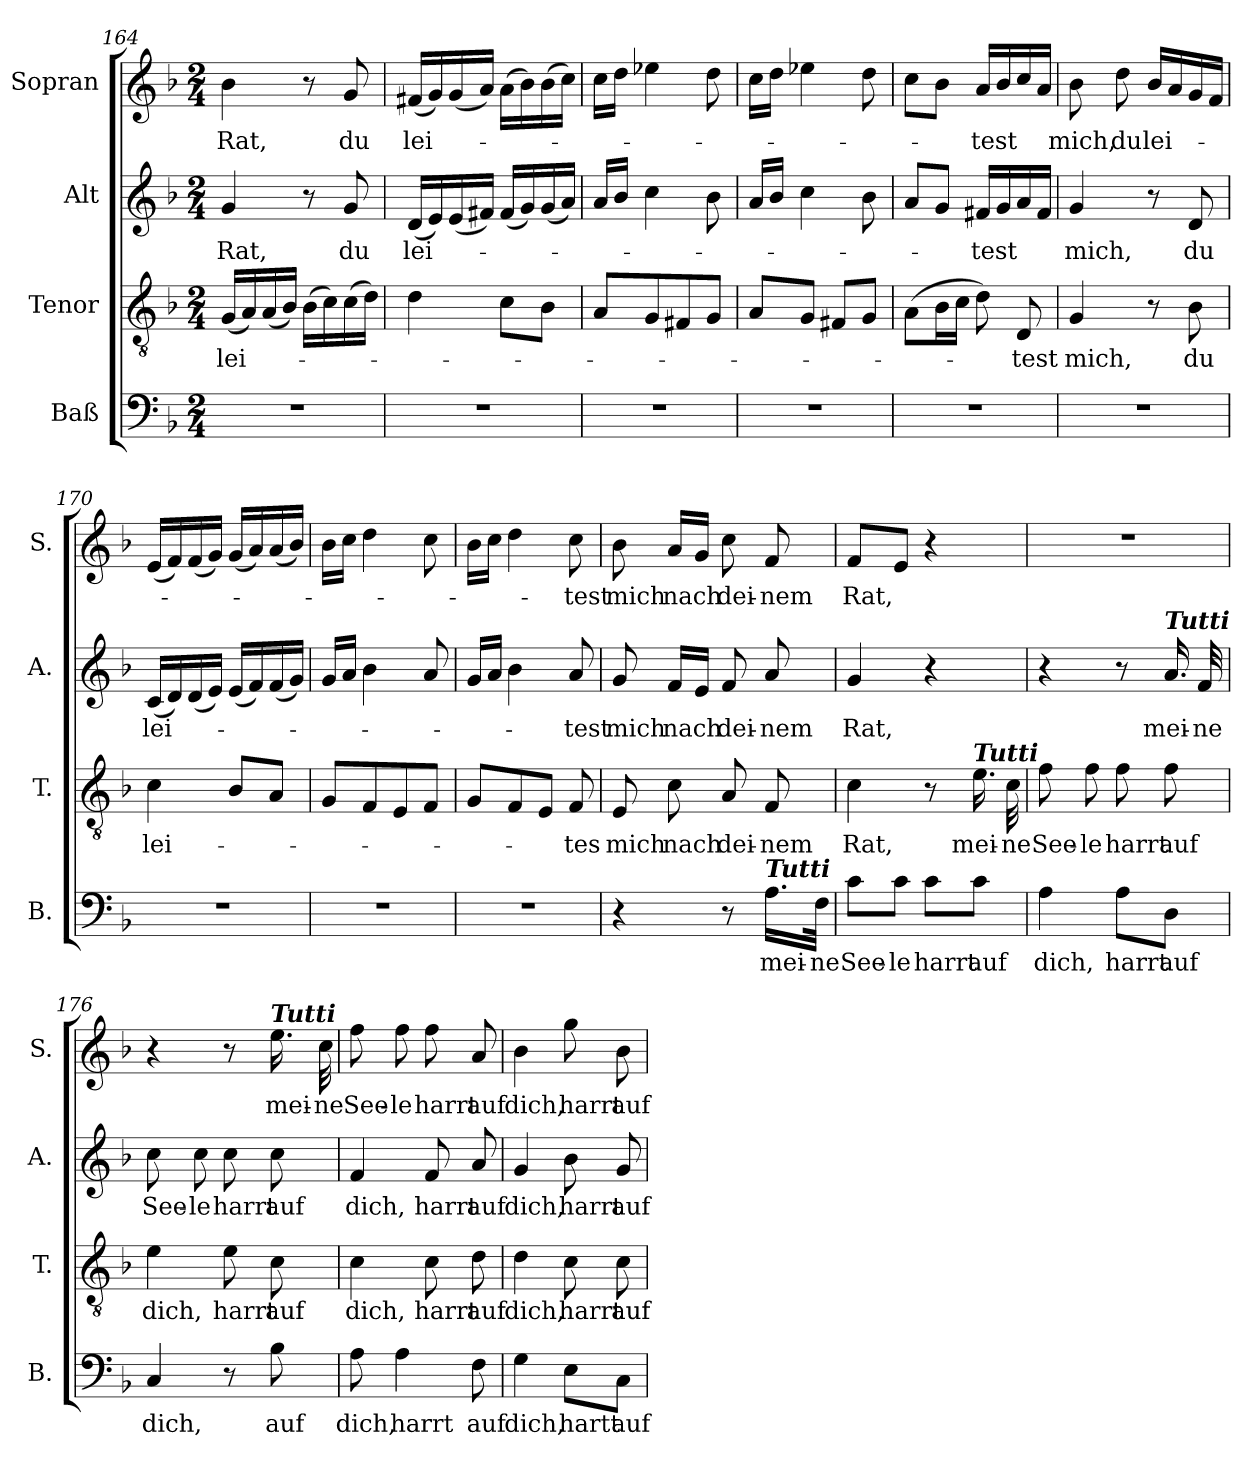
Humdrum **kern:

**kern	**text	**kern	**text	**kern	**text	**kern	**text
*part4	*part4	*part3	*part3	*part2	*part2	*part1	*part1
*staff4	*staff4	*staff3	*staff3	*staff2	*staff2	*staff1	*staff1
*I"Baß	*	*I"Tenor	*	*I"Alt	*	*I"Sopran	*
*I'B.	*	*I'T.	*	*I'A.	*	*I'S.	*
*clefF4	*	*clefGv2	*	*clefG2	*	*clefG2	*
*k[b-]	*	*k[b-]	*	*k[b-]	*	*k[b-]	*
*F:	*	*F:	*	*F:	*	*F:	*
*M2/4	*	*M2/4	*	*M2/4	*	*M2/4	*
=164	=164	=164	=164	=164	=164	=164	=164
!	!	!	!LO:LY:b	!	!LO:LY:b	!	!LO:LY:b
2r	.	(<16G/LL	lei-	4g/	Rat,	4b-\	Rat,
.	.	16A/)	.	.	.	.	.
.	.	(<16A/	.	.	.	.	.
.	.	16B-/JJ)	.	.	.	.	.
.	.	(>16B-\LL	.	8r	.	8r	.
.	.	16c\)	.	.	.	.	.
!	!	!	!	!	!LO:LY:b	!	!LO:LY:b
.	.	(>16c\	.	8g/	du	8g/	du
.	.	16d\JJ)	.	.	.	.	.
=165	=165	=165	=165	=165	=165	=165	=165
!	!	!	!	!	!LO:LY:b	!	!LO:LY:b
2r	.	4d\	.	(<16d/LL	lei-	(<16f#X/LL	lei-
.	.	.	.	16e/)	.	16g/)	.
.	.	.	.	(<16e/	.	(<16g/	.
.	.	.	.	16f#X/JJ)	.	16a/JJ)	.
.	.	8c\L	.	(<16f#/LL	.	(>16a\LL	.
.	.	.	.	16g/)	.	16b-\)	.
.	.	8B-\J	.	(<16g/	.	(>16b-\	.
.	.	.	.	16a/JJ)	.	16cc\JJ)	.
=166	=166	=166	=166	=166	=166	=166	=166
2r	.	8A/L	.	16a/LL	.	16cc\LL	.
.	.	.	.	16b-/JJ	.	16dd\JJ	.
.	.	8G/	.	4cc\	.	4ee-X\	.
.	.	8F#X/	.	.	.	.	.
.	.	8G/J	.	8b-\	.	8dd\	.
=167	=167	=167	=167	=167	=167	=167	=167
2r	.	8A/L	.	16a/LL	.	16cc\LL	.
.	.	.	.	16b-/JJ	.	16dd\JJ	.
.	.	8G/J	.	4cc\	.	4ee-X\	.
.	.	8F#X/L	.	.	.	.	.
.	.	8G/J	.	8b-\	.	8dd\	.
=168	=168	=168	=168	=168	=168	=168	=168
2r	.	(>8A\L	.	8a/L	.	8cc\L	.
.	.	16B-\L	.	8g/J	.	8b-\J	.
.	.	16c\JJ	.	.	.	.	.
!	!	!	!	!	!LO:LY:b	!	!LO:LY:b
.	.	8d\)	.	16f#X/LL	-test	16a/LL	-test
.	.	.	.	16g/	.	16b-/	.
!	!	!	!LO:LY:b	!	!	!	!
.	.	8D/	-test	16a/	.	16cc/	.
.	.	.	.	16f#/JJ	.	16a/JJ	.
!!LO:LB:g=z
=169	=169	=169	=169	=169	=169	=169	=169
!	!	!	!LO:LY:b	!	!LO:LY:b	!	!LO:LY:b
2r	.	4G/	mich,	4g/	mich,	8b-\	mich,
!	!	!	!	!	!	!	!LO:LY:b
.	.	.	.	.	.	8dd\	du
!	!	!	!	!	!	!	!LO:LY:b
.	.	8r	.	8r	.	16b-/LL	lei-
.	.	.	.	.	.	16a/	.
!	!	!	!LO:LY:b	!	!LO:LY:b	!	!
.	.	8B-\	du	8d/	du	16g/	.
.	.	.	.	.	.	16f/JJ	.
=170	=170	=170	=170	=170	=170	=170	=170
!	!	!	!LO:LY:b	!	!LO:LY:b	!	!
2r	.	4c\	lei-	(<16c/LL	lei-	(<16e/LL	.
.	.	.	.	16d/)	.	16f/)	.
.	.	.	.	(<16d/	.	(<16f/	.
.	.	.	.	16e/JJ)	.	16g/JJ)	.
.	.	8B-/L	.	(<16e/LL	.	(<16g/LL	.
.	.	.	.	16f/)	.	16a/)	.
.	.	8A/J	.	(<16f/	.	(<16a/	.
.	.	.	.	16g/JJ)	.	16b-/JJ)	.
=171	=171	=171	=171	=171	=171	=171	=171
2r	.	8G/L	.	16g/LL	.	16b-\LL	.
.	.	.	.	16a/JJ	.	16cc\JJ	.
.	.	8F/	.	4b-\	.	4dd\	.
.	.	8E/	.	.	.	.	.
.	.	8F/J	.	8a/	.	8cc\	.
=172	=172	=172	=172	=172	=172	=172	=172
2r	.	8G/L	.	16g/LL	.	16b-\LL	.
.	.	.	.	16a/JJ	.	16cc\JJ	.
.	.	8F/	.	4b-\	.	4dd\	.
.	.	8E/J	.	.	.	.	.
!	!	!	!LO:LY:b	!	!LO:LY:b	!	!LO:LY:b
.	.	8F/	-tes	8a/	-test	8cc\	-test
=173	=173	=173	=173	=173	=173	=173	=173
!	!	!	!LO:LY:b	!	!LO:LY:b	!	!LO:LY:b
4r	.	8E/	mich	8g/	mich	8b-\	mich
!	!	!	!LO:LY:b	!	!LO:LY:b	!	!LO:LY:b
.	.	8c\	nach	16f/LL	nach	16a/LL	nach
.	.	.	.	16e/JJ	.	16g/JJ	.
!	!	!	!LO:LY:b	!	!LO:LY:b	!	!LO:LY:b
8r	.	8A/	dei-	8f/	dei-	8cc\	dei-
!LO:TX:a:Bi:t=Tutti	!	!	!	!	!	!	!
!	!LO:LY:b	!	!LO:LY:b	!	!LO:LY:b	!	!LO:LY:b
16.A\LL	mei-	8F/	-nem	8a/	-nem	8f/	-nem
!	!LO:LY:b	!	!	!	!	!	!
32F\JJk	-ne	.	.	.	.	.	.
=174	=174	=174	=174	=174	=174	=174	=174
!	!LO:LY:b	!	!LO:LY:b	!	!LO:LY:b	!	!LO:LY:b
8c\L	See-	4c\	Rat,	4g/	Rat,	8f/L	Rat,
!	!LO:LY:b	!	!	!	!	!	!
8c\J	-le	.	.	.	.	8e/J	.
!	!LO:LY:b	!	!	!	!	!	!
8c\L	harrt	8r	.	4r	.	4r	.
!	!	!LO:TX:a:Bi:t=Tutti	!	!	!	!	!
!	!LO:LY:b	!	!LO:LY:b	!	!	!	!
8c\J	auf	16.e\	mei-	.	.	.	.
!	!	!	!LO:LY:b	!	!	!	!
.	.	32c\	-ne	.	.	.	.
!!LO:LB:g=z
=175	=175	=175	=175	=175	=175	=175	=175
!	!LO:LY:b	!	!LO:LY:b	!	!	!	!
4A\	dich,	8f\	See-	4r	.	2r	.
!	!	!	!LO:LY:b	!	!	!	!
.	.	8f\	-le	.	.	.	.
!	!LO:LY:b	!	!LO:LY:b	!	!	!	!
8A\L	harrt	8f\	harrt	8r	.	.	.
!	!	!	!	!LO:TX:a:Bi:t=Tutti	!	!	!
!	!LO:LY:b	!	!LO:LY:b	!	!LO:LY:b	!	!
8D\J	auf	8f\	auf	16.a/	mei-	.	.
!	!	!	!	!	!LO:LY:b	!	!
.	.	.	.	32f/	-ne	.	.
=176	=176	=176	=176	=176	=176	=176	=176
!	!LO:LY:b	!	!LO:LY:b	!	!LO:LY:b	!	!
4C/	dich,	4e\	dich,	8cc\	See-	4r	.
!	!	!	!	!	!LO:LY:b	!	!
.	.	.	.	8cc\	-le	.	.
!	!	!	!LO:LY:b	!	!LO:LY:b	!	!
8r	.	8e\	harrt	8cc\	harrt	8r	.
!	!	!	!	!	!	!LO:TX:a:Bi:t=Tutti	!
!	!LO:LY:b	!	!LO:LY:b	!	!LO:LY:b	!	!LO:LY:b
8B-\	auf	8c\	auf	8cc\	auf	16.ee\	mei-
!	!	!	!	!	!	!	!LO:LY:b
.	.	.	.	.	.	32cc\	-ne
=177	=177	=177	=177	=177	=177	=177	=177
!	!LO:LY:b	!	!LO:LY:b	!	!LO:LY:b	!	!LO:LY:b
8A\	dich,	4c\	dich,	4f/	dich,	8ff\	See-
!	!LO:LY:b	!	!	!	!	!	!LO:LY:b
4A\	harrt	.	.	.	.	8ff\	-le
!	!	!	!LO:LY:b	!	!LO:LY:b	!	!LO:LY:b
.	.	8c\	harrt	8f/	harrt	8ff\	harrt
!	!LO:LY:b	!	!LO:LY:b	!	!LO:LY:b	!	!LO:LY:b
8F\	auf	8d\	auf	8a/	auf	8a/	auf
=178	=178	=178	=178	=178	=178	=178	=178
!	!LO:LY:b	!	!LO:LY:b	!	!LO:LY:b	!	!LO:LY:b
4G\	dich,	4d\	dich,	4g/	dich,	4b-\	dich,
!	!LO:LY:b	!	!LO:LY:b	!	!LO:LY:b	!	!LO:LY:b
8E\L	hartt	8c\	harrt	8b-\	harrt	8gg\	harrt
!	!LO:LY:b	!	!LO:LY:b	!	!LO:LY:b	!	!LO:LY:b
8C\J	auf	8c\	auf	8g/	auf	8b-\	auf
=	=	=	=	=	=	=	=
*-	*-	*-	*-	*-	*-	*-	*-
